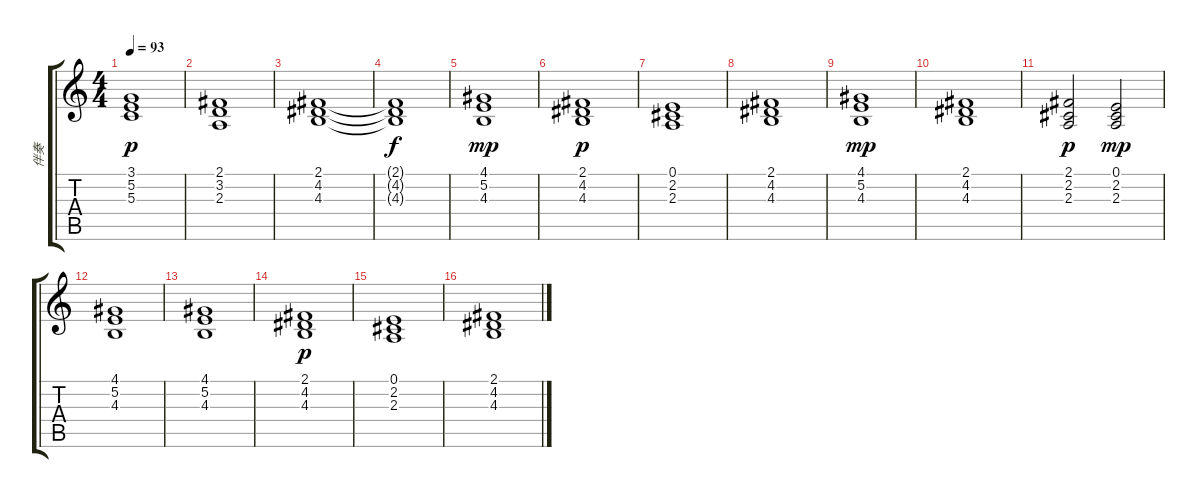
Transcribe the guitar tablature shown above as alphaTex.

\track ("伴奏" "伴奏") {instrument stringensemble2}
\staff {score tabs}
\tuning (E4 B3 G3 D3 A2 E2) {hide}
\ts (4 4)
\tempo 93
\clef g2
\ks c
(3.1 5.2 5.3).1{dy p} |
(2.1 3.2 2.3).1 |
(2.1 4.2 4.3).1 |
(2.1{t} 4.2{t} 4.3{t}).1{dy f} |
(4.1 5.2 4.3).1{dy mp} |
(2.1 4.2 4.3).1{dy p} |
(0.1 2.2 2.3).1 |
(2.1 4.2 4.3).1 |
(4.1 5.2 4.3).1{dy mp} |
(2.1 4.2 4.3).1 |
(2.1 2.2 2.3).2{dy p} (0.1 2.2 2.3).2{dy mp} |
(4.1 5.2 4.3).1 |
(4.1 5.2 4.3).1 |
(2.1 4.2 4.3).1{dy p} |
(0.1 2.2 2.3).1 |
(2.1 4.2 4.3).1
